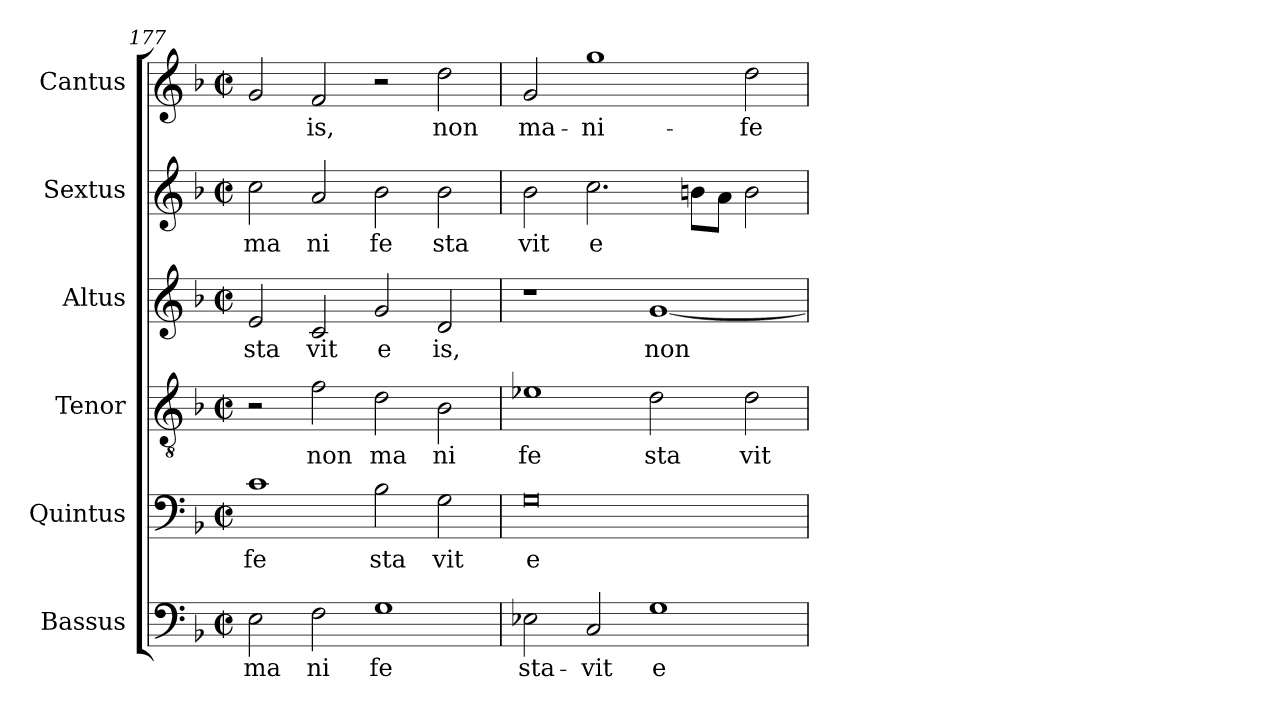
**kern	**text	**kern	**text	**kern	**text	**kern	**text	**kern	**text	**kern	**text
*part6	*part6	*part5	*part5	*part4	*part4	*part3	*part3	*part2	*part2	*part1	*part1
*staff6	*staff6	*staff5	*staff5	*staff4	*staff4	*staff3	*staff3	*staff2	*staff2	*staff1	*staff1
*I"Bassus	*	*I"Quintus	*	*I"Tenor	*	*I"Altus	*	*I"Sextus	*	*I"Cantus	*
*I'Bassus	*	*I'Quintus	*	*I'Tenor	*	*I'Altus	*	*I'Sextus	*	*I'Cantus	*
*clefF4	*	*clefF4	*	*clefGv2	*	*clefG2	*	*clefG2	*	*clefG2	*
*k[b-]	*	*k[b-]	*	*k[b-]	*	*k[b-]	*	*k[b-]	*	*k[b-]	*
*F:	*	*F:	*	*F:	*	*F:	*	*F:	*	*F:	*
*M2/2	*	*M2/2	*	*M2/2	*	*M2/2	*	*M2/2	*	*M2/2	*
*met(c|)	*	*met(c|)	*	*met(c|)	*	*met(c|)	*	*met(c|)	*	*met(c|)	*
=177	=177	=177	=177	=177	=177	=177	=177	=177	=177	=177	=177
!	!LO:LY:b:cj	!	!LO:LY:b:cj	!	!	!	!LO:LY:b:cj	!	!LO:LY:b:cj	!	!
2E\	ma	1c	fe	2r	.	2e/	sta	2cc\	ma	2g/	.
!	!LO:LY:b:cj	!	!	!	!LO:LY:b:cj	!	!LO:LY:b:cj	!	!LO:LY:b:cj	!	!LO:LY:b:cj
2F\	ni	.	.	2f\	non	2c/	vit	2a/	ni	2f/	is,
!	!LO:LY:b:cj	!	!LO:LY:b:cj	!	!LO:LY:b:cj	!	!LO:LY:b:cj	!	!LO:LY:b:cj	!	!
1G	fe	2B-\	sta	2d\	ma	2g/	e	2b-\	fe	2r	.
!	!	!	!LO:LY:b:cj	!	!LO:LY:b:cj	!	!LO:LY:b:cj	!	!LO:LY:b:cj	!	!LO:LY:b:cj
.	.	2G\	vit	2B-\	ni	2d/	is,	2b-\	sta	2dd\	non
!!LO:LB:g=z
=178	=178	=178	=178	=178	=178	=178	=178	=178	=178	=178	=178
!	!LO:LY:b:cj	!	!LO:LY:b:cj	!	!LO:LY:b:cj	!	!	!	!LO:LY:b:cj	!	!LO:LY:b:cj
2E-X\	sta-	0G	e	1e-	fe	1r	.	2b-\	vit	2g/	ma-
!	!LO:LY:b:cj	!	!	!	!	!	!	!	!LO:LY:b:cj	!	!LO:LY:b:cj
2C/	-vit	.	.	.	.	.	.	2.cc\	e	1gg	-ni-
!	!LO:LY:b:cj	!	!	!	!LO:LY:b:cj	!	!LO:LY:b	!	!	!	!
1G	e-	.	.	2d\	sta	[<1g	non	.	.	.	.
.	.	.	.	.	.	.	.	8b\L	.	.	.
.	.	.	.	.	.	.	.	8a\J	.	.	.
!	!	!	!	!	!LO:LY:b:cj	!	!	!	!	!	!LO:LY:b:cj
.	.	.	.	2d\	vit	.	.	2b\	.	2dd\	-fe-
=	=	=	=	=	=	=	=	=	=	=	=
*-	*-	*-	*-	*-	*-	*-	*-	*-	*-	*-	*-
